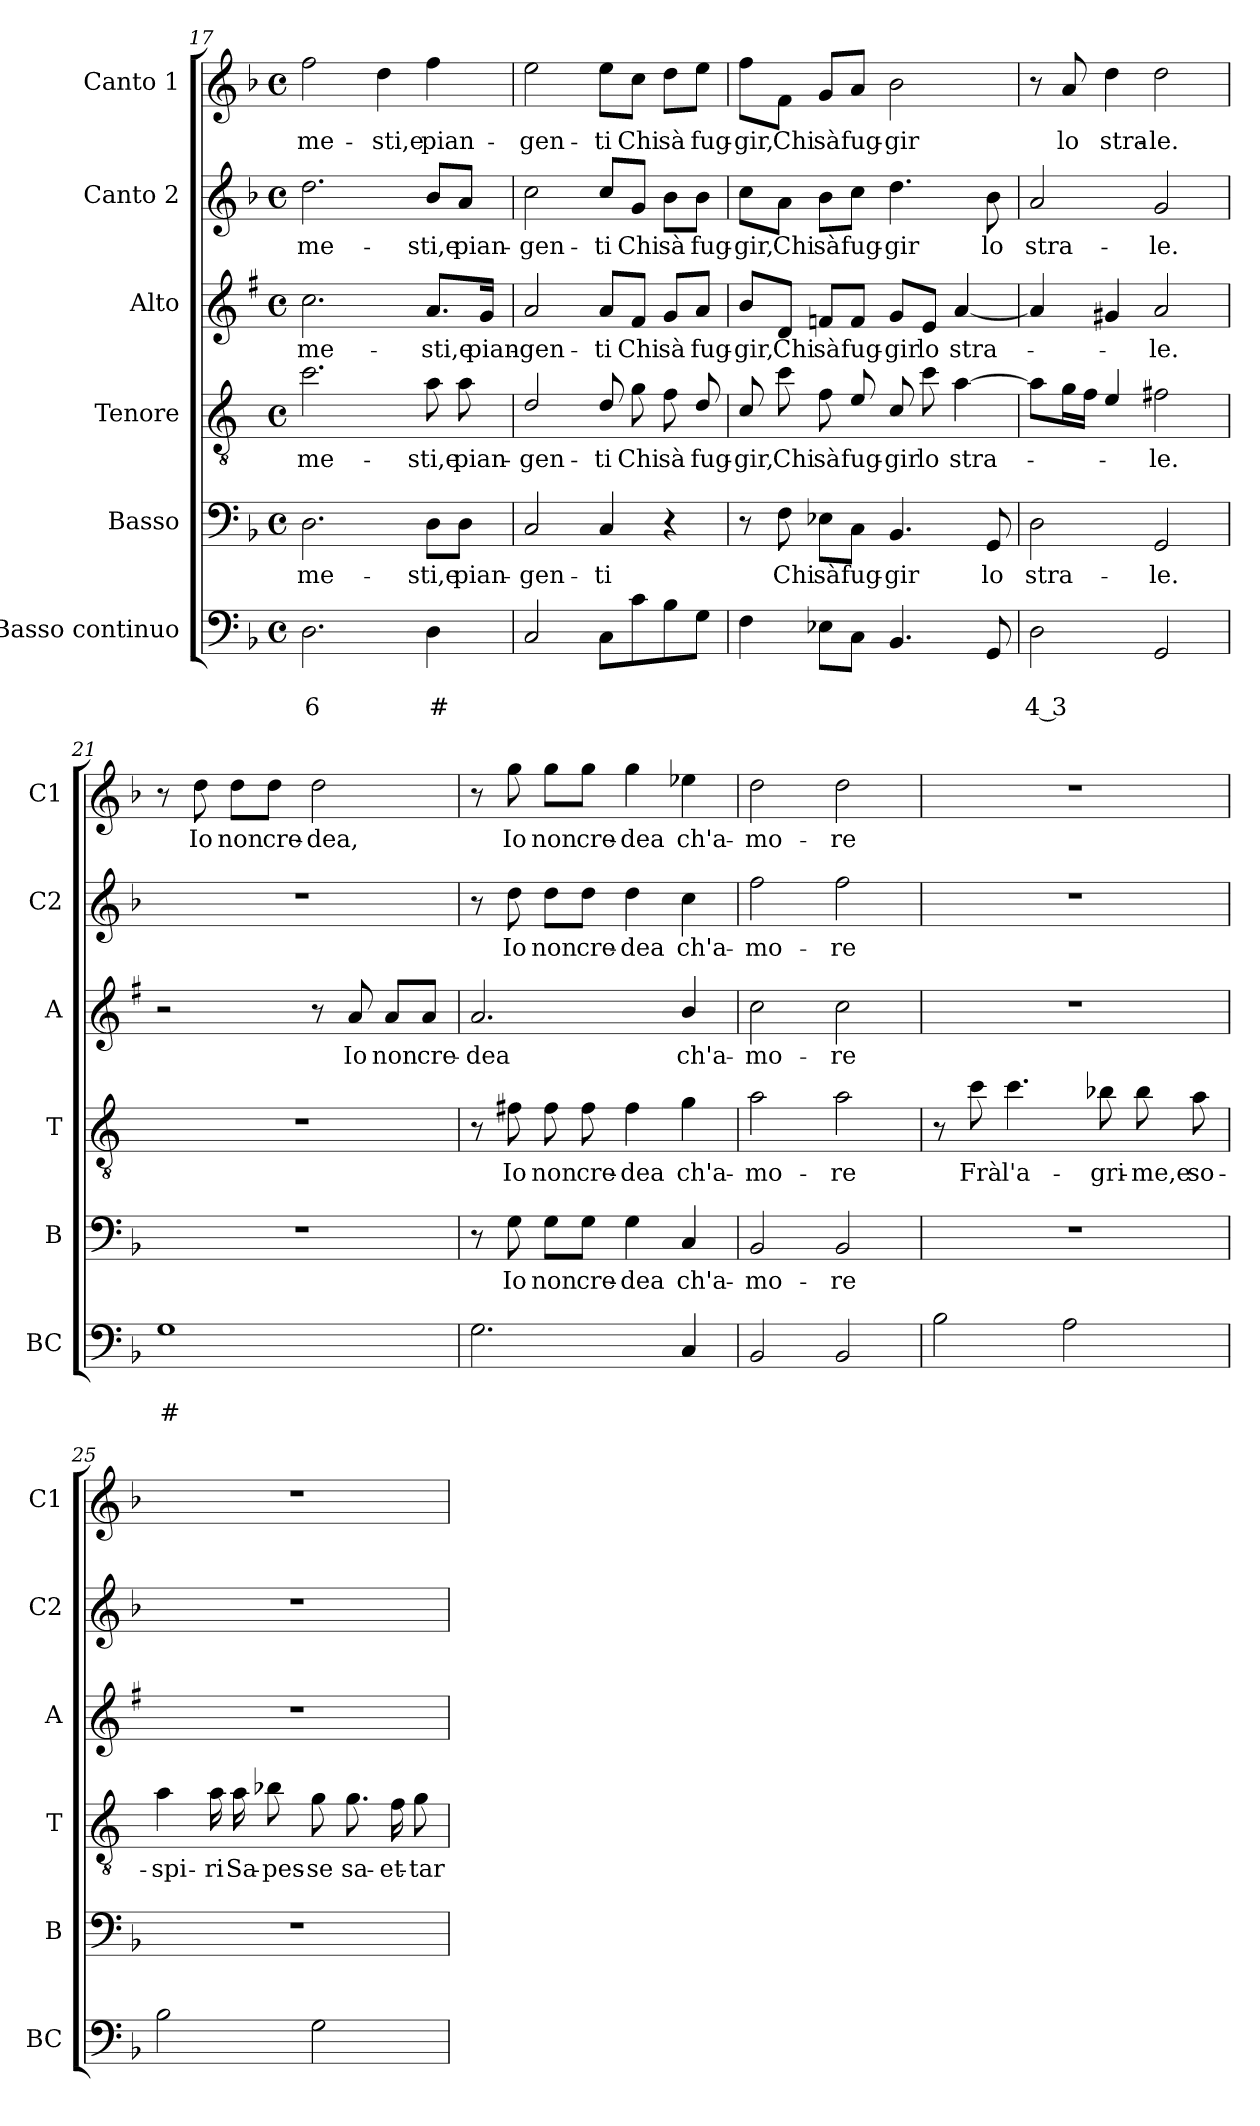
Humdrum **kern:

**kern	**text	**text	**kern	**text	**kern	**text	**kern	**text	**kern	**text	**kern	**text
*part6	*part6	*part6	*part5	*part5	*part4	*part4	*part3	*part3	*part2	*part2	*part1	*part1
*staff6	*staff6	*staff6	*staff5	*staff5	*staff4	*staff4	*staff3	*staff3	*staff2	*staff2	*staff1	*staff1
*I"Basso continuo	*	*	*I"Basso	*	*I"Tenore	*	*I"Alto	*	*I"Canto 2	*	*I"Canto 1	*
*I'BC	*	*	*I'B	*	*I'T	*	*I'A	*	*I'C2	*	*I'C1	*
!!LO:LB:g=z
*clefF4	*	*	*clefF4	*	*clefGv2	*	*clefG2	*	*clefG2	*	*clefG2	*
*	*	*	*	*	*ITrd4c7	*	*ITrd1c2	*	*	*	*	*
*k[b-]	*	*	*k[b-]	*	*k[b-]	*	*k[b-]	*	*k[b-]	*	*k[b-]	*
*F:	*	*	*F:	*	*F:	*	*F:	*	*F:	*	*F:	*
*M4/4	*	*	*M4/4	*	*M4/4	*	*M4/4	*	*M4/4	*	*M4/4	*
*met(c)	*	*	*met(c)	*	*met(c)	*	*met(c)	*	*met(c)	*	*met(c)	*
=17	=17	=17	=17	=17	=17	=17	=17	=17	=17	=17	=17	=17
!	!	!LO:LY:b	!	!LO:LY:b	!	!LO:LY:b	!	!LO:LY:b	!	!LO:LY:b	!	!LO:LY:b
2.D\	.	6	2.D\	me-	2.f\	me-	2.b-\	me-	2.dd\	me-	2ff\	me-
!	!	!	!	!	!	!	!	!	!	!	!	!LO:LY:b
.	.	.	.	.	.	.	.	.	.	.	4dd\	-sti,e
!	!	!LO:LY:b	!	!LO:LY:b	!	!LO:LY:b	!	!LO:LY:b	!	!LO:LY:b	!	!LO:LY:b
4D\	.	#	8D\L	-sti,e	8d\	-sti,e	8.g/L	-sti,e	8b-/L	-sti,e	4ff\	pian-
!	!	!	!	!LO:LY:b	!	!LO:LY:b	!	!	!	!LO:LY:b	!	!
.	.	.	8D\J	pian-	8d\	pian-	.	.	8a/J	pian-	.	.
!	!	!	!	!	!	!	!	!LO:LY:b	!	!	!	!
.	.	.	.	.	.	.	16f/Jk	pian-	.	.	.	.
=18	=18	=18	=18	=18	=18	=18	=18	=18	=18	=18	=18	=18
!	!	!	!	!LO:LY:b	!	!LO:LY:b	!	!LO:LY:b	!	!LO:LY:b	!	!LO:LY:b
2C/	.	.	2C/	-gen-	2G/	-gen-	2g/	-gen-	2cc\	-gen-	2ee\	-gen-
!	!	!	!	!LO:LY:b	!	!LO:LY:b	!	!LO:LY:b	!	!LO:LY:b	!	!LO:LY:b
8C\L	.	.	4C/	-ti	8G/	-ti	8g/L	-ti	8cc/L	-ti	8ee\L	-ti
!	!	!	!	!	!	!LO:LY:b	!	!LO:LY:b	!	!LO:LY:b	!	!LO:LY:b
8c\	.	.	.	.	8c\	Chi	8e/J	Chi	8g/J	Chi	8cc\J	Chi
!	!	!	!	!	!	!LO:LY:b	!	!LO:LY:b	!	!LO:LY:b	!	!LO:LY:b
8B-\	.	.	4r	.	8B-\	sà	8f/L	sà	8b-\L	sà	8dd\L	sà
!	!	!	!	!	!	!LO:LY:b	!	!LO:LY:b	!	!LO:LY:b	!	!LO:LY:b
8G\J	.	.	.	.	8G/	fug-	8g/J	fug-	8b-\J	fug-	8ee\J	fug-
=19	=19	=19	=19	=19	=19	=19	=19	=19	=19	=19	=19	=19
!	!	!	!	!	!	!LO:LY:b	!	!LO:LY:b	!	!LO:LY:b	!	!LO:LY:b
4F\	.	.	8r	.	8F/	-gir,	8a/L	-gir,	8cc\L	-gir,	8ff\L	-gir,
!	!	!	!	!LO:LY:b	!	!LO:LY:b	!	!LO:LY:b	!	!LO:LY:b	!	!LO:LY:b
.	.	.	8F\	Chi	8f\	Chi	8c/J	Chi	8a\J	Chi	8f\J	Chi
!	!	!	!	!LO:LY:b	!	!LO:LY:b	!	!LO:LY:b	!	!LO:LY:b	!	!LO:LY:b
8E-X\L	.	.	8E-X\L	sà	8B-\	sà	8e-X/L	sà	8b-\L	sà	8g/L	sà
!	!	!	!	!LO:LY:b	!	!LO:LY:b	!	!LO:LY:b	!	!LO:LY:b	!	!LO:LY:b
8C\J	.	.	8C\J	fug-	8A/	fug-	8e-/J	fug-	8cc\J	fug-	8a/J	fug-
!	!	!	!	!LO:LY:b	!	!LO:LY:b	!	!LO:LY:b	!	!LO:LY:b	!	!LO:LY:b
4.BB-/	.	.	4.BB-/	-gir	8F/	-gir	8f/L	-gir	4.dd\	-gir	2b-\	-gir
!	!	!	!	!	!	!LO:LY:b	!	!LO:LY:b	!	!	!	!
.	.	.	.	.	8f\	lo	8d/J	lo	.	.	.	.
!	!	!	!	!	!	!LO:LY:b	!	!LO:LY:b	!	!	!	!
.	.	.	.	.	[4d\	stra-	[4g/	stra-	.	.	.	.
!	!	!	!	!LO:LY:b	!	!	!	!	!	!LO:LY:b	!	!
8GG/	.	.	8GG/	lo	.	.	.	.	8b-\	lo	.	.
=20	=20	=20	=20	=20	=20	=20	=20	=20	=20	=20	=20	=20
!	!	!LO:LY:b	!	!LO:LY:b	!	!	!	!	!	!LO:LY:b	!	!
2D\	.	4 3	2D\	stra-	8d\L]	.	4g/]	.	2a/	stra-	8r	.
!	!	!	!	!	!	!	!	!	!	!	!	!LO:LY:b
.	.	.	.	.	16c\L	.	.	.	.	.	8a/	lo
.	.	.	.	.	16B-\JJ	.	.	.	.	.	.	.
!	!	!	!	!	!	!	!	!	!	!	!	!LO:LY:b
.	.	.	.	.	4A/	.	4f#X/	.	.	.	4dd\	stra-
!	!	!	!	!LO:LY:b	!	!LO:LY:b	!	!LO:LY:b	!	!LO:LY:b	!	!LO:LY:b
2GG/	.	.	2GG/	-le.	2Bn\	-le.	2g/	-le.	2g/	-le.	2dd\	-le.
=21	=21	=21	=21	=21	=21	=21	=21	=21	=21	=21	=21	=21
!	!	!LO:LY:b	!	!	!	!	!	!	!	!	!	!
1G	.	#	1r	.	1r	.	2r	.	1r	.	8r	.
!	!	!	!	!	!	!	!	!	!	!	!	!LO:LY:b
.	.	.	.	.	.	.	.	.	.	.	8dd\	Io
!	!	!	!	!	!	!	!	!	!	!	!	!LO:LY:b
.	.	.	.	.	.	.	.	.	.	.	8dd\L	non
!	!	!	!	!	!	!	!	!	!	!	!	!LO:LY:b
.	.	.	.	.	.	.	.	.	.	.	8dd\J	cre-
!	!	!	!	!	!	!	!	!	!	!	!	!LO:LY:b
.	.	.	.	.	.	.	8r	.	.	.	2dd\	-dea,
!	!	!	!	!	!	!	!	!LO:LY:b	!	!	!	!
.	.	.	.	.	.	.	8g/	Io	.	.	.	.
!	!	!	!	!	!	!	!	!LO:LY:b	!	!	!	!
.	.	.	.	.	.	.	8g/L	non	.	.	.	.
!	!	!	!	!	!	!	!	!LO:LY:b	!	!	!	!
.	.	.	.	.	.	.	8g/J	cre-	.	.	.	.
!!LO:LB:g=z
=22	=22	=22	=22	=22	=22	=22	=22	=22	=22	=22	=22	=22
!	!	!	!	!	!	!	!	!LO:LY:b	!	!	!	!
2.G\	.	.	8r	.	8r	.	2.g/	-dea	8r	.	8r	.
!	!	!	!	!LO:LY:b	!	!LO:LY:b	!	!	!	!LO:LY:b	!	!LO:LY:b
.	.	.	8G\	Io	8Bn\	Io	.	.	8dd\	Io	8gg\	Io
!	!	!	!	!LO:LY:b	!	!LO:LY:b	!	!	!	!LO:LY:b	!	!LO:LY:b
.	.	.	8G\L	non	8B\	non	.	.	8dd\L	non	8gg\L	non
!	!	!	!	!LO:LY:b	!	!LO:LY:b	!	!	!	!LO:LY:b	!	!LO:LY:b
.	.	.	8G\J	cre-	8B\	cre-	.	.	8dd\J	cre-	8gg\J	cre-
!	!	!	!	!LO:LY:b	!	!LO:LY:b	!	!	!	!LO:LY:b	!	!LO:LY:b
.	.	.	4G\	-dea	4B\	-dea	.	.	4dd\	-dea	4gg\	-dea
!	!	!	!	!LO:LY:b	!	!LO:LY:b	!	!LO:LY:b	!	!LO:LY:b	!	!LO:LY:b
4C/	.	.	4C/	ch'a-	4c\	ch'a-	4a/	ch'a-	4cc\	ch'a-	4ee-X\	ch'a-
=23	=23	=23	=23	=23	=23	=23	=23	=23	=23	=23	=23	=23
!	!	!	!	!LO:LY:b	!	!LO:LY:b	!	!LO:LY:b	!	!LO:LY:b	!	!LO:LY:b
2BB-/	.	.	2BB-/	-mo-	2d\	-mo-	2b-\	-mo-	2ff\	-mo-	2dd\	-mo-
!	!	!	!	!LO:LY:b	!	!LO:LY:b	!	!LO:LY:b	!	!LO:LY:b	!	!LO:LY:b
2BB-/	.	.	2BB-/	-re	2d\	-re	2b-\	-re	2ff\	-re	2dd\	-re
=24	=24	=24	=24	=24	=24	=24	=24	=24	=24	=24	=24	=24
2B-\	.	.	1r	.	8r	.	1r	.	1r	.	1r	.
!	!	!	!	!	!	!LO:LY:b	!	!	!	!	!	!
.	.	.	.	.	8f\	Frà	.	.	.	.	.	.
!	!	!	!	!	!	!LO:LY:b	!	!	!	!	!	!
.	.	.	.	.	4.f\	l'a-	.	.	.	.	.	.
2A\	.	.	.	.	.	.	.	.	.	.	.	.
!	!	!	!	!	!	!LO:LY:b	!	!	!	!	!	!
.	.	.	.	.	8e-X\	-gri-	.	.	.	.	.	.
!	!	!	!	!	!	!LO:LY:b	!	!	!	!	!	!
.	.	.	.	.	8e-\	-me,e	.	.	.	.	.	.
!	!	!	!	!	!	!LO:LY:b	!	!	!	!	!	!
.	.	.	.	.	8d\	so-	.	.	.	.	.	.
=25	=25	=25	=25	=25	=25	=25	=25	=25	=25	=25	=25	=25
!	!	!	!	!	!	!LO:LY:b	!	!	!	!	!	!
2B-\	.	.	1r	.	4d\	-spi-	1r	.	1r	.	1r	.
!	!	!	!	!	!	!LO:LY:b	!	!	!	!	!	!
.	.	.	.	.	16d\	-ri	.	.	.	.	.	.
!	!	!	!	!	!	!LO:LY:b	!	!	!	!	!	!
.	.	.	.	.	16d\	Sa-	.	.	.	.	.	.
!	!	!	!	!	!	!LO:LY:b	!	!	!	!	!	!
.	.	.	.	.	8e-X\	-pes-	.	.	.	.	.	.
!	!	!	!	!	!	!LO:LY:b	!	!	!	!	!	!
2G\	.	.	.	.	8c\	-se	.	.	.	.	.	.
!	!	!	!	!	!	!LO:LY:b	!	!	!	!	!	!
.	.	.	.	.	8.c\	sa-	.	.	.	.	.	.
!	!	!	!	!	!	!LO:LY:b	!	!	!	!	!	!
.	.	.	.	.	16B-\	-et-	.	.	.	.	.	.
!	!	!	!	!	!	!LO:LY:b	!	!	!	!	!	!
.	.	.	.	.	8c\	-tar	.	.	.	.	.	.
=	=	=	=	=	=	=	=	=	=	=	=	=
*-	*-	*-	*-	*-	*-	*-	*-	*-	*-	*-	*-	*-
